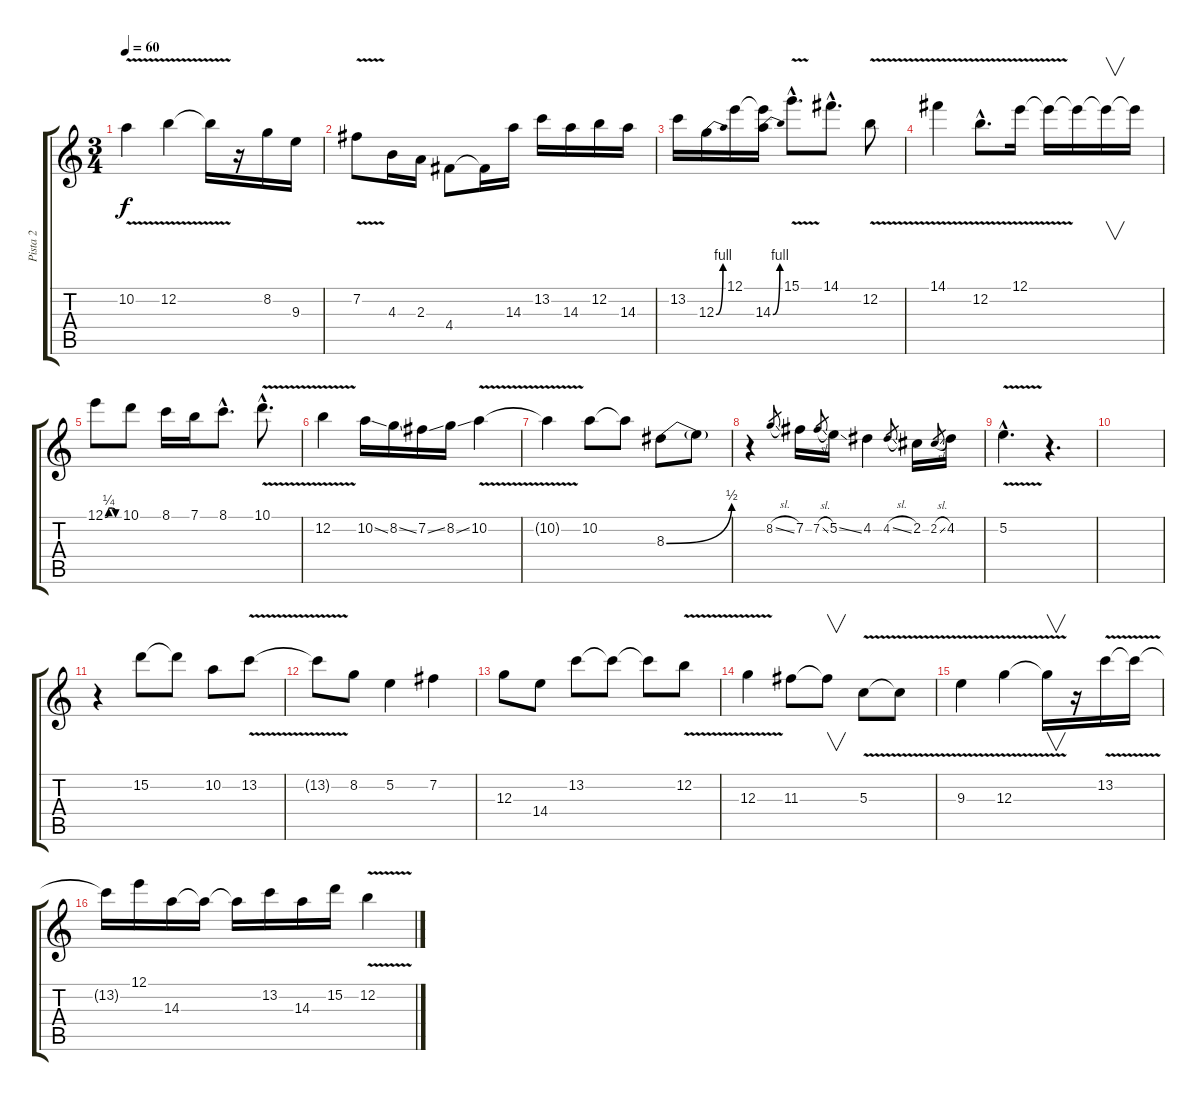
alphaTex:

\track ("Pista 2" "Pista 2") {instrument acousticguitarsteel}
\staff {score tabs}
\tuning (E4 B3 G3 D3 A2 E2) {hide}
\ts (3 4)
\tempo 60
\clef g2
\ks c
10.2{v}.4{dy f} 12.2{v}.4 12.2{t}.16 r.16 8.2.16 9.3.16 |
7.2{v}.8 4.3.16 2.3.16 4.4.8 4.4{t}.16 14.3.16 13.2.16 14.3.16 12.2.16 14.3.16 |
13.2.16 12.3{be (bend 0 0 60 4)}.16 12.1.16 (12.1{t} 14.3{be (bend 0 0 60 4)}).16 15.1{v hac}.8{d} 14.1{hac}.8{d} 12.2{v}.8 |
14.1{v}.4 12.2{v hac}.8{d} 12.1{v}.16 12.1{t}.16 12.1{t}.16 12.1{t}.16{v} 12.1{t}.16 |
12.1{be (custom 0 0 15 1 30 1 45 0 60 0)}.8 10.1.8 8.1.16 7.1.16 8.1{hac}.8{d} 10.1{v hac}.8{d} |
12.2{v}.4 10.2{ss}.16 8.2{ss}.16 7.2{ss}.16 8.2{ss}.16 10.2{v}.4 |
10.2{t}.4 10.2.8 10.2{t}.8 8.3{be (bend 0 0 60 2)}.8 8.3{t}.8 |
r.4 8.2{sl}.8{gr} 7.2.16 7.2{sl}.8{gr} 5.2{ss}.16 4.2.4 4.2{sl}.8{gr} 2.2.16 2.2{sl}.8{gr} 4.2.16 |
5.2{v hac}.4{d} r.4{d} |
|
r.4 15.2.8 15.2{t}.8 10.2.8 13.2{v}.8 |
13.2{t}.8 8.2.8 5.2.4 7.2.4 |
12.3.8 14.4.8 13.2.8 13.2{t}.8 13.2{t}.8 12.2{v}.8 |
12.3{v}.4 11.3.8 11.3{t}.8{v} 5.3{v}.8 5.3{t}.8 |
9.3{v}.4 12.3{v}.4 12.3{t}.16{v} r.16 13.2{v}.16 13.2{t}.16 |
13.2{t}.16 12.1.16 14.3.16 14.3{t}.16 14.3{t}.16 13.2.16 14.3.16 15.2.16 12.2{v}.4
